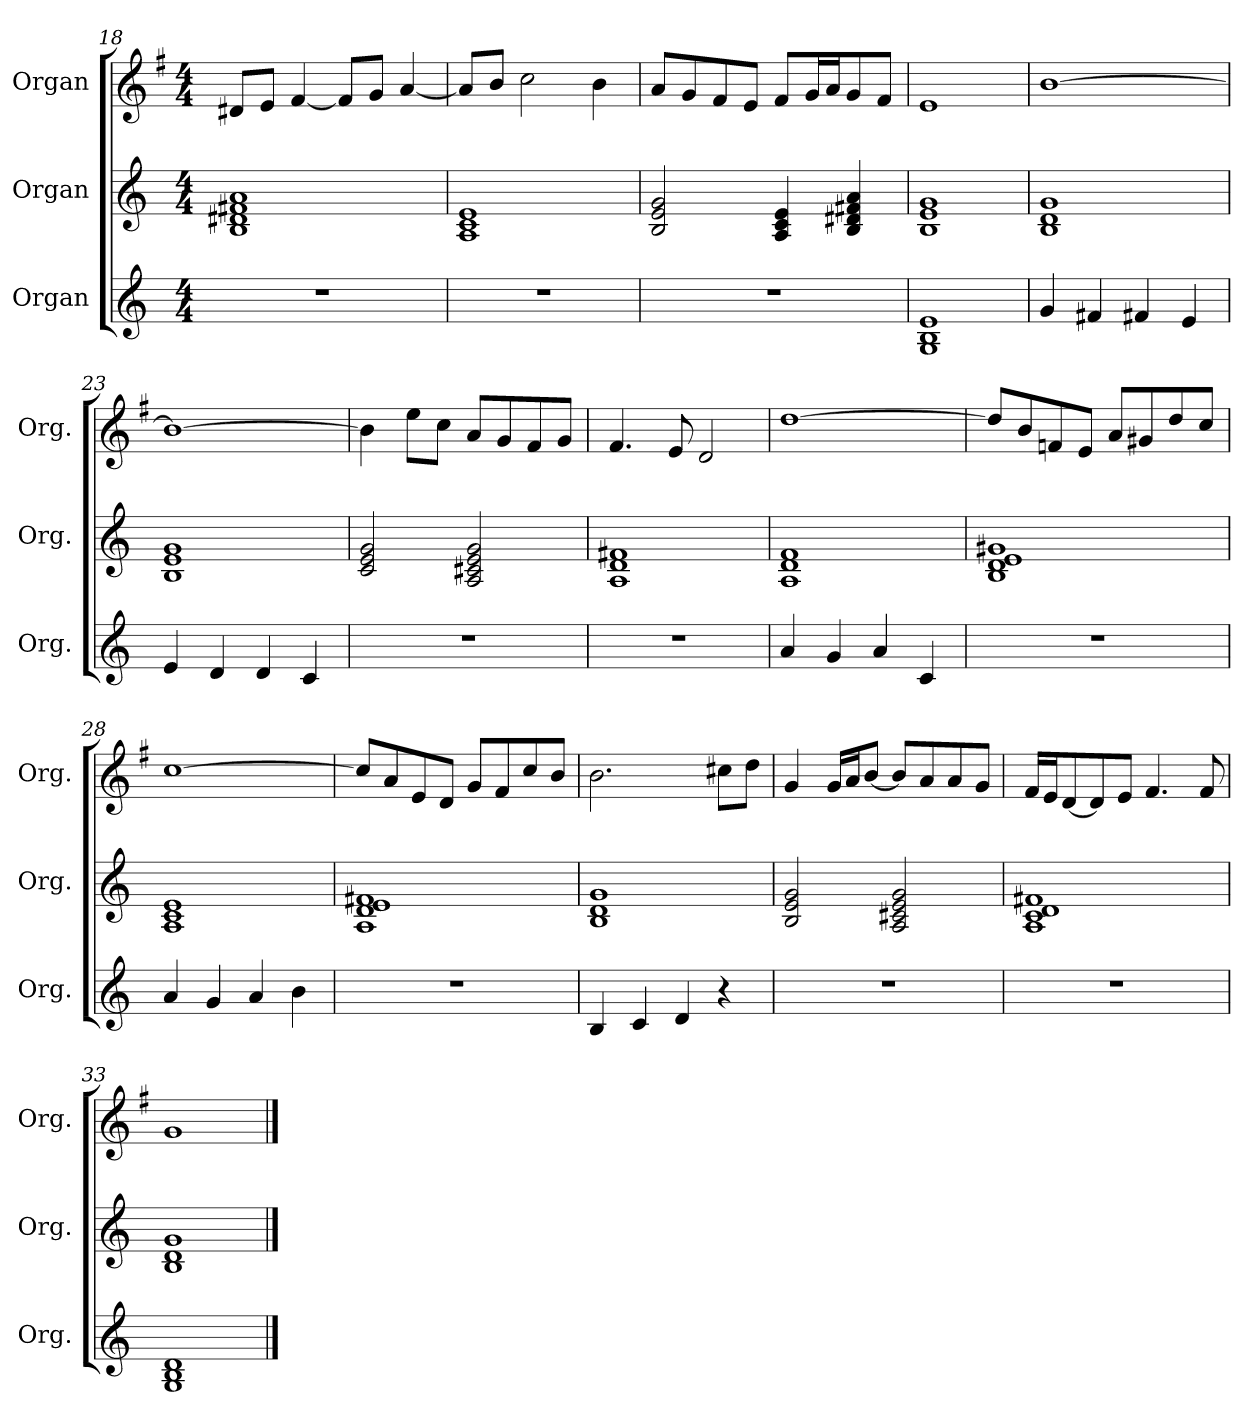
**kern	**kern	**kern
*part3	*part2	*part1
*staff3	*staff2	*staff1
*I"Organ	*I"Organ	*I"Organ
*I'Org.	*I'Org.	*I'Org.
*clefG2	*clefG2	*clefG2
*k[]	*k[]	*k[f#]
*C:	*C:	*G:
*M4/4	*M4/4	*M4/4
=18	=18	=18
1r	1B 1d#X 1f#X 1a	8d#X/L
.	.	8e/J
.	.	[4f#/
.	.	8f#/L]
.	.	8g/J
.	.	[4a/
=19	=19	=19
1r	1A 1c 1e	8a/L]
.	.	8b/J
.	.	2cc\
.	.	4b\
!!LO:PB:g=z
=20	=20	=20
1r	2B/ 2e/ 2g/	8a/L
.	.	8g/
.	.	8f#/
.	.	8e/J
.	4A/ 4c/ 4e/	8f#/L
.	.	16g/L
.	.	16a/J
.	4B/ 4d#X/ 4f#X/ 4a/	8g/
.	.	8f#/J
=21	=21	=21
1G 1B 1e	1B 1e 1g	1e
=22	=22	=22
4g/	1B 1d 1g	[1b
4f#X/	.	.
4f#X/	.	.
4e/	.	.
=23	=23	=23
4e/	1B 1e 1g	1b_
4d/	.	.
4d/	.	.
4c/	.	.
=24	=24	=24
1r	2c/ 2e/ 2g/	4b\]
.	.	8ee\L
.	.	8cc\J
.	2A/ 2c#X/ 2e/ 2g/	8a/L
.	.	8g/
.	.	8f#/
.	.	8g/J
=25	=25	=25
1r	1A 1d 1f#X	4.f#/
.	.	8e/
.	.	2d/
=26	=26	=26
4a/	1A 1d 1f	[1dd
4g/	.	.
4a/	.	.
4c/	.	.
!!LO:LB:g=z
=27	=27	=27
1r	1B 1d 1e 1g#X	8dd/L]
.	.	8b/
.	.	8fn/
.	.	8e/J
.	.	8a/L
.	.	8g#X/
.	.	8dd/
.	.	8cc/J
=28	=28	=28
4a/	1A 1c 1e	[1cc
4g/	.	.
4a/	.	.
4b\	.	.
=29	=29	=29
1r	1A 1d 1e 1f#X	8cc/L]
.	.	8a/
.	.	8e/
.	.	8d/J
.	.	8g/L
.	.	8f#/
.	.	8cc/
.	.	8b/J
=30	=30	=30
4B/	1B 1d 1g	2.b\
4c/	.	.
4d/	.	.
4r	.	8cc#X\L
.	.	8dd\J
=31	=31	=31
1r	2B/ 2e/ 2g/	4g/
.	.	16g/LL
.	.	16a/J
.	.	[8b/J
.	2A/ 2c#X/ 2e/ 2g/	8b/L]
.	.	8a/
.	.	8a/
.	.	8g/J
!!LO:LB:g=z
=32	=32	=32
1r	1A 1c 1d 1f#X	16f#/LL
.	.	16e/J
.	.	[8d/
.	.	8d/]
.	.	8e/J
.	.	4.f#/
.	.	8f#/
=33	=33	=33
1G 1B 1d	1B 1d 1g	1g
==	==	==
*-	*-	*-
